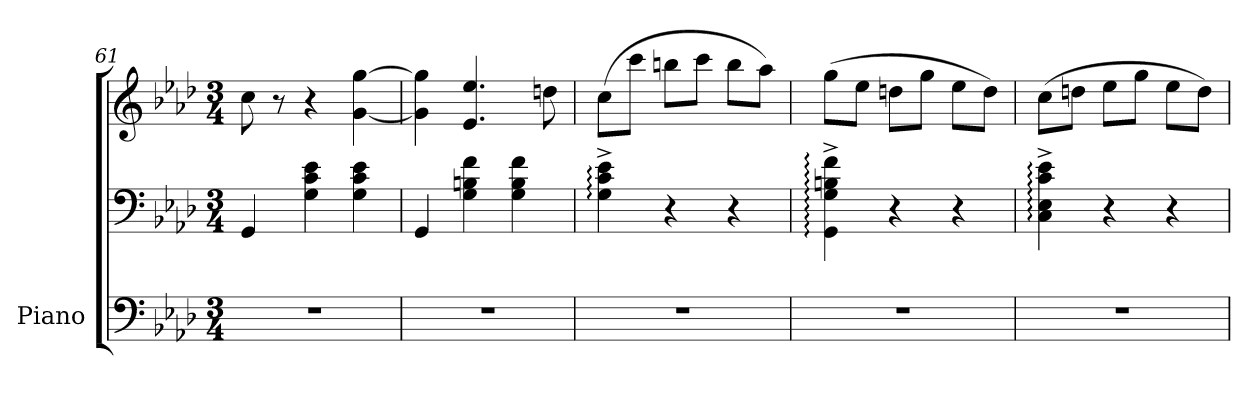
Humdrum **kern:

**kern	**kern	**kern
*part1	*part1	*part1
*staff3	*staff2	*staff1
*I"Piano	*	*
*I'Pno.	*	*
*clefF4	*clefF4	*clefG2
*k[b-e-a-d-]	*k[b-e-a-d-]	*k[b-e-a-d-]
*M3/4	*M3/4	*M3/4
=61	=61	=61
2.r	4GG/	8cc\
.	.	8r
.	4G\ 4c\ 4e-\	4r
.	4G\ 4c\ 4e-\	[4g\ [4gg\
=62	=62	=62
2.r	4GG/	4g\] 4gg\]
.	4G\ 4Bn\ 4f\	4.e-/ 4.ee-/
.	4G\ 4B\ 4f\	.
.	.	8ddn\
=63	=63	=63
2.r	4G\:^ 4c\:^ 4e-\:^	(>8cc\L
.	.	8ccc\J
.	4r	8bbn\L
.	.	8ccc\J
.	4r	8bb\L
.	.	8aa-\J)
=64	=64	=64
2.r	4GG\:^ 4G\:^ 4Bn\:^ 4f\:^	(>8gg\L
.	.	8ee-\J
.	4r	8ddn\L
.	.	8gg\J
.	4r	8ee-\L
.	.	8dd\J)
!!LO:LB:g=z
=65	=65	=65
2.r	4C\:^ 4E-\:^ 4c\:^ 4e-\:^	(>8cc\L
.	.	8ddn\J
.	4r	8ee-\L
.	.	8gg\J
.	4r	8ee-\L
.	.	8dd\J)
=	=	=
*-	*-	*-
